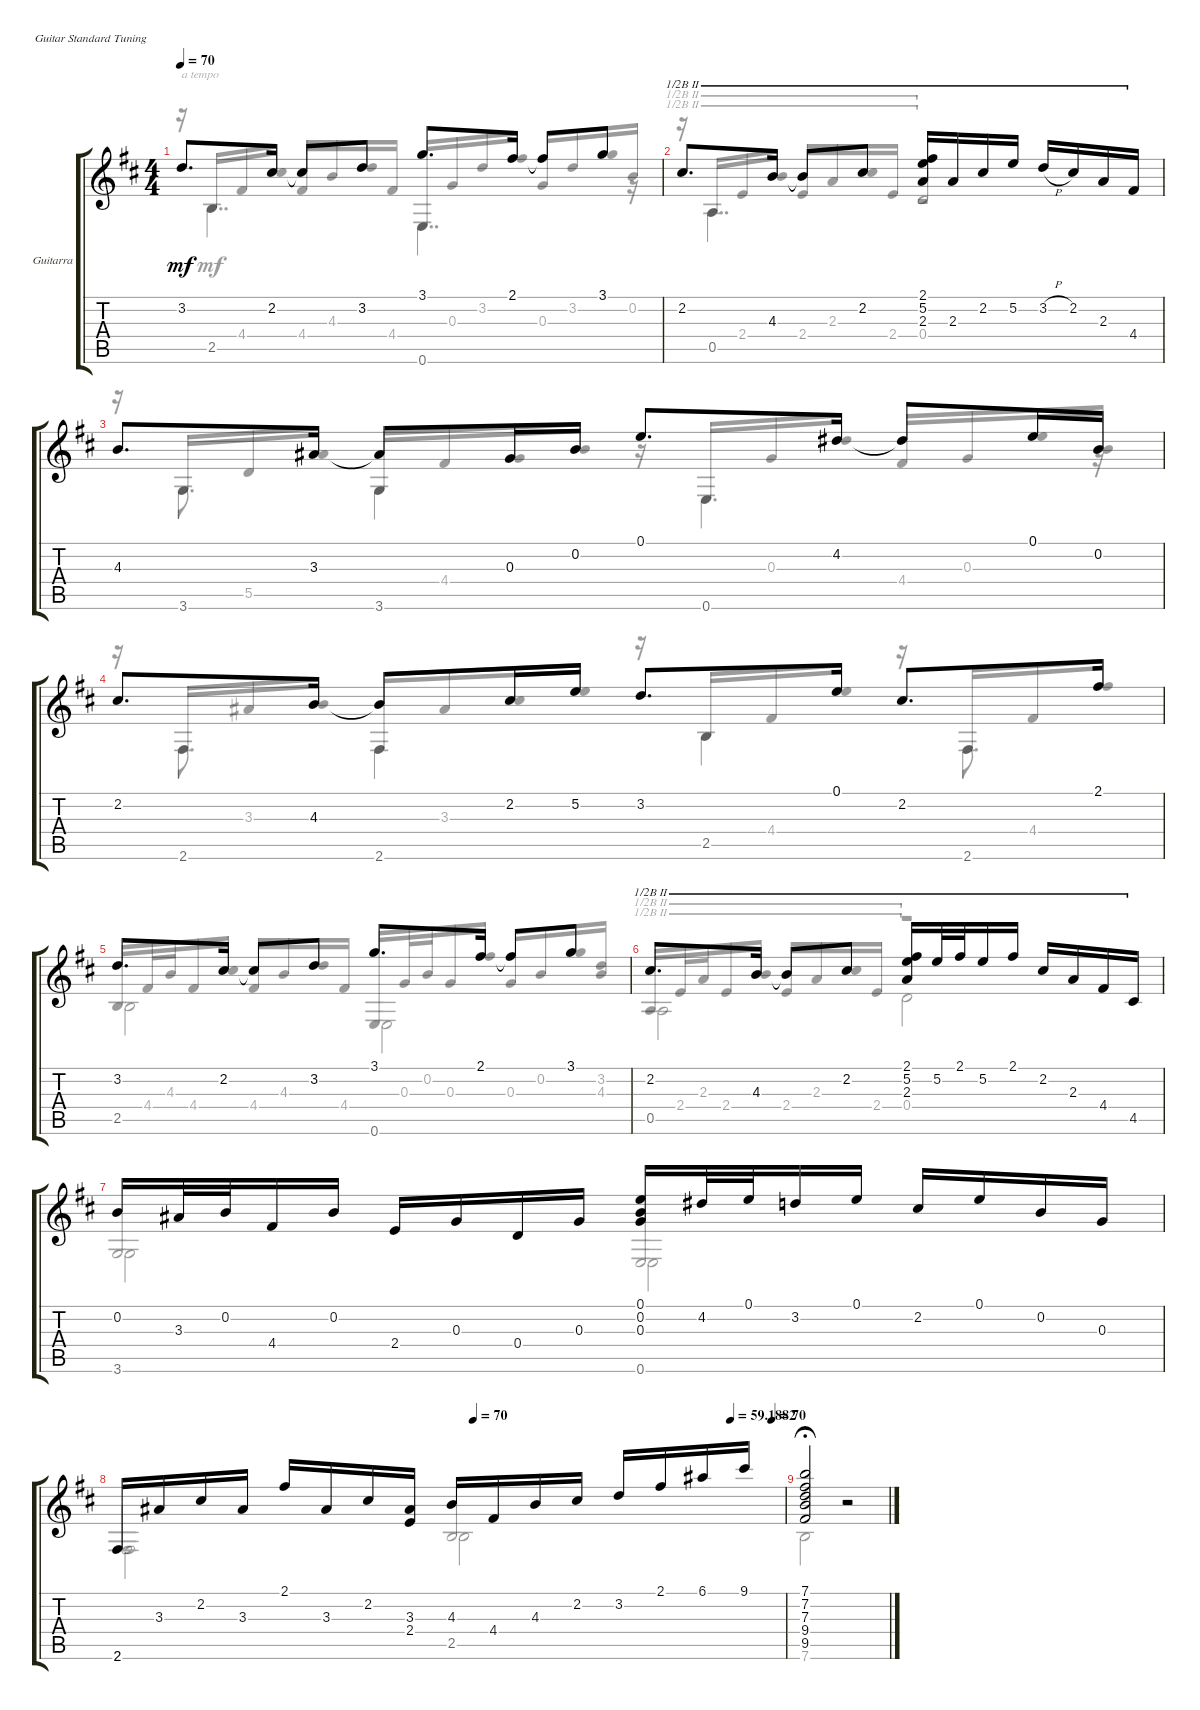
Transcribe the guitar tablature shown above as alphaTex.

\defaultSystemsLayout 4
\bracketExtendMode groupsimilarinstruments
\firstSystemTrackNameOrientation horizontal
\otherSystemsTrackNameOrientation horizontal
\track ("" "Guitarra") {instrument acousticguitarsteel}
\staff {score tabs}
\tuning (E4 B3 G3 D3 A2 E2)
\voice
\ts (4 4)
\tempo 70
\clef g2
\ks d
3.2.8{d dy mf} 2.2.16 2.2{t}.8 3.2.8 3.1.8{d} 2.1.16 2.1{t}.8 3.1.8 |
2.2.8{d barre (2 half)} 4.3.16{barre (2 half)} 4.3{t}.8{barre (2 half)} 2.2.8{barre (2 half)} (2.1 5.2 2.3).16{barre (2 half)} 2.3.16{barre (2 half)} 2.2.16{barre (2 half)} 5.2.16{barre (2 half)} 3.2{h}.16{barre (2 half)} 2.2.16{barre (2 half)} 2.3.16{barre (2 half)} 4.4.16{barre (2 half)} |
4.3.8{d} 3.3.16 3.3{t}.8 0.3.16 0.2.16 0.1.8{d} 4.2.16 4.2{t}.8 0.1.16 0.2.16 |
2.2.8{d} 4.3.16 4.3{t}.8 2.2.16 5.2.16 3.2.8{d} 0.1.16 2.2.8{d} 2.1.16 |
3.2.8{d} 2.2.16 2.2{t}.8 3.2.8 3.1.8{d} 2.1.16 2.1{t}.8 3.1.8 |
2.2.8{d barre (2 half)} 4.3.16{barre (2 half)} 4.3{t}.8{barre (2 half)} 2.2.8{barre (2 half)} (2.1 5.2 2.3).16{barre (2 half)} 5.2.32{barre (2 half)} 2.1.32{barre (2 half)} 5.2.16{barre (2 half)} 2.1.16{barre (2 half)} 2.2.16{barre (2 half)} 2.3.16{barre (2 half)} 4.4.16{barre (2 half)} 4.5.16{barre (2 half)} |
0.2.16 3.3.32 0.2.32 4.4.16 0.2.16 2.4.16 0.3.16 0.4.16 0.3.16 (0.1 0.2 0.3).16 4.2.32 0.1.32 3.2.16 0.1.16 2.2.16 0.1.16 0.2.16 0.3.16 |
\tempo (70 0.53125)
\tempo (59.1882 0.91875)
\tempo (70 0.98125)
2.6.16 3.3.16 2.2.16 3.3.16 2.1.16 3.3.16 2.2.16 (3.3 2.4).16 4.3.16 4.4.16 4.3.16 2.2.16 3.2.16 2.1.16 6.1.16 9.1.16 |
(7.1 7.2 7.3 9.4 9.5).2{fermata (medium 0.5)} r.2
\voice
\clef g2
\ottava regular
\simile none
\ks d
r.16{txt "a tempo" dy mf beam invert} 2.5.16{beam invert} 4.4.16 2.2.16 4.4.16{beam invert} 4.3.16 3.2.16 4.4.16 0.6.16{beam invert} 0.3.16 3.2.16 2.1.16 0.3.16{beam invert} 3.2.16 3.1.16 0.2.16 |
r.16{barre (2 half)} 0.5.16{barre (2 half) beam invert} 2.4.16{barre (2 half)} 4.3.16{barre (2 half)} 2.4.16{barre (2 half) beam invert} 2.3.16{barre (2 half)} 2.2.16{barre (2 half)} 2.4.16{barre (2 half)} 0.4.2{barre (2 half) beam invert} |
r.16{beam invert} 3.6.16{beam invert} 5.5.16 3.3.16 3.6.16{beam invert} 4.4.16 0.3.16 0.2.16 r.16{beam invert} 0.6.16{beam invert} 0.3.16 4.2.16 4.4.16{beam invert} 0.3.16 0.1.16 0.2.16 |
r.16{beam invert} 2.6.16{beam invert} 3.3.16 4.3.16 2.6.16{beam invert} 3.3.16 2.2.16 5.2.16 r.16{beam invert} 2.5.16{beam invert} 4.4.16 0.1.16 r.16{beam invert} 2.6.16{beam invert} 4.4.16 2.1.16 |
2.5.16{beam invert} 4.4.32 4.3.32 4.4.16 2.2.16 4.4.16{beam invert} 4.3.16 3.2.16 4.4.16 0.6.16{beam invert} 0.3.32 0.2.32 0.3.16 2.1.16 0.3.16{beam invert} 0.2.16 3.1.16 (3.2 4.3).16 |
0.5.16{barre (2 half) beam invert} 2.4.32{barre (2 half)} 2.3.32{barre (2 half)} 2.4.16{barre (2 half)} 4.3.16{barre (2 half)} 2.4.16{barre (2 half)} 2.3.16{barre (2 half)} 2.2.16{barre (2 half)} 2.4.16{barre (2 half) beam invert} r.2{barre (2 half) beam invert} |
3.6.2{beam invert} 0.6.2{beam invert} |
2.6.2{beam invert} 2.5.2{beam invert} |
7.6.2{fermata (medium 0.5)}
\voice
\clef g2
\ottava regular
\simile none
\ks d
r.16{dy mf} 2.5.4{dd} 0.6.4{dd} r.16 |
r.16{barre (2 half)} 0.5.4{dd barre (2 half)} r.2{barre (2 half)} |
r.16 3.6.8{d} 3.6.4 r.16 0.6.4{d} r.16 |
r.16 2.6.8{d} 2.6.4 r.16 2.5.4 2.6.8{d} |
2.5.2 0.6.2 |
0.5.2{barre (2 half)} 0.4.2{barre (2 half)} |
3.6.2 0.6.2 |
2.6.2 2.5.2 |
